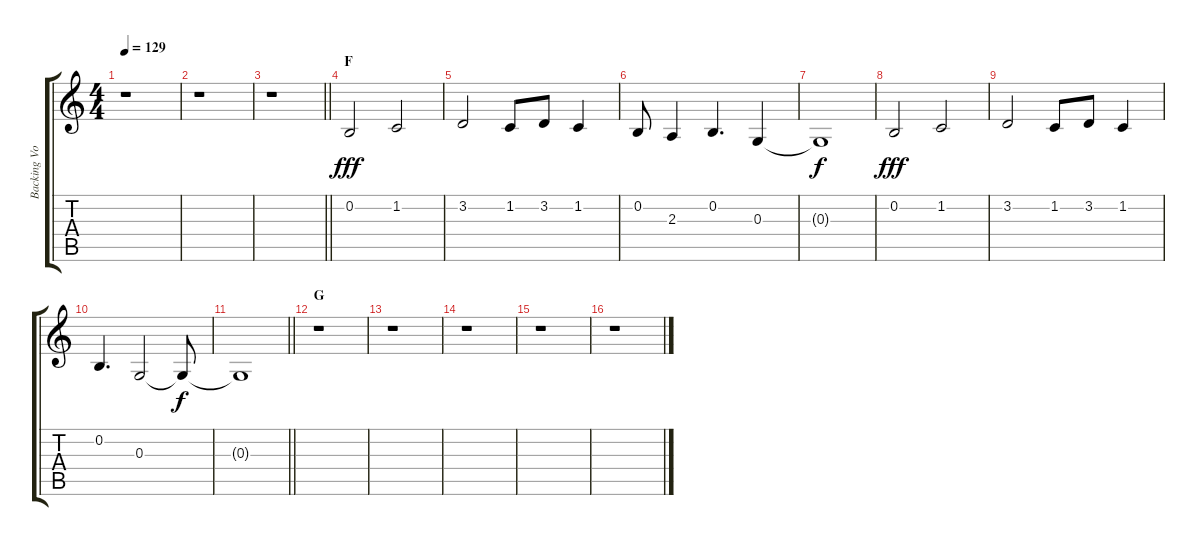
\track ("Backing Vocal (2)" "Backing Vo") {instrument pad1newage}
\staff {score tabs}
\tuning (E4 B3 G3 D3 A2 E2) {hide}
\ts (4 4)
\tempo 129
\clef g2
\ks c
r.1{dy fff} |
r.1 |
\barLineRight lightlight
r.1 |
\section ("" "F")
0.2.2 1.2.2 |
3.2.2 1.2.8 3.2.8 1.2.4 |
0.2.8 2.3.4 0.2.4{d} 0.3.4 |
0.3{t}.1{dy f} |
0.2.2{dy fff} 1.2.2 |
3.2.2 1.2.8 3.2.8 1.2.4 |
0.2.4{d} 0.3.2 0.3{t}.8{dy f} |
\barLineRight lightlight
0.3{t}.1 |
\section ("" "G")
r.1 |
r.1 |
r.1 |
r.1 |
r.1
